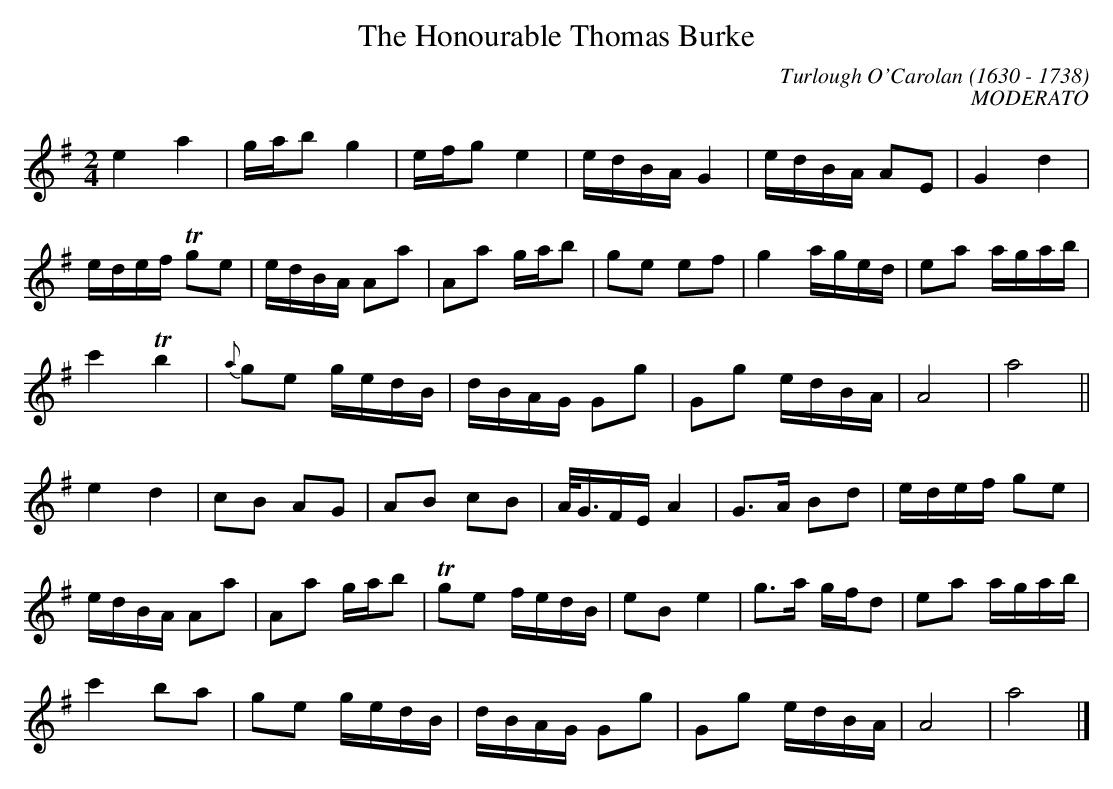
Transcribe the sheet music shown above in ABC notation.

X:1occ
T:The Honourable Thomas Burke
C:Turlough O'Carolan (1630 - 1738)
C:MODERATO
M:2/4
L:1/16
K:G
e4a4|gab2 g4|efg2 e4|edBA G4|edBA A2E2|G4d4|
edef Tg2e2|edBA A2a2|A2a2 gab2|g2e2 e2f2|g4aged|e2a2 agab|
c'4 Tb4|{a}g2e2 gedB|dBAG G2g2|G2g2 edBA|A8|a8||
e4d4|c2B2 A2G2|A2B2 c2B2|A/2G3/2FE A4|G3A B2d2|edef g2e2|
edBA A2a2|A2a2 gab2| Tg2e2 fedB|e2B2 e4|g3a gfd2|e2a2 agab|
c'4b2a2|g2e2 gedB|dBAG G2g2|G2g2 edBA|A8|a8|]
